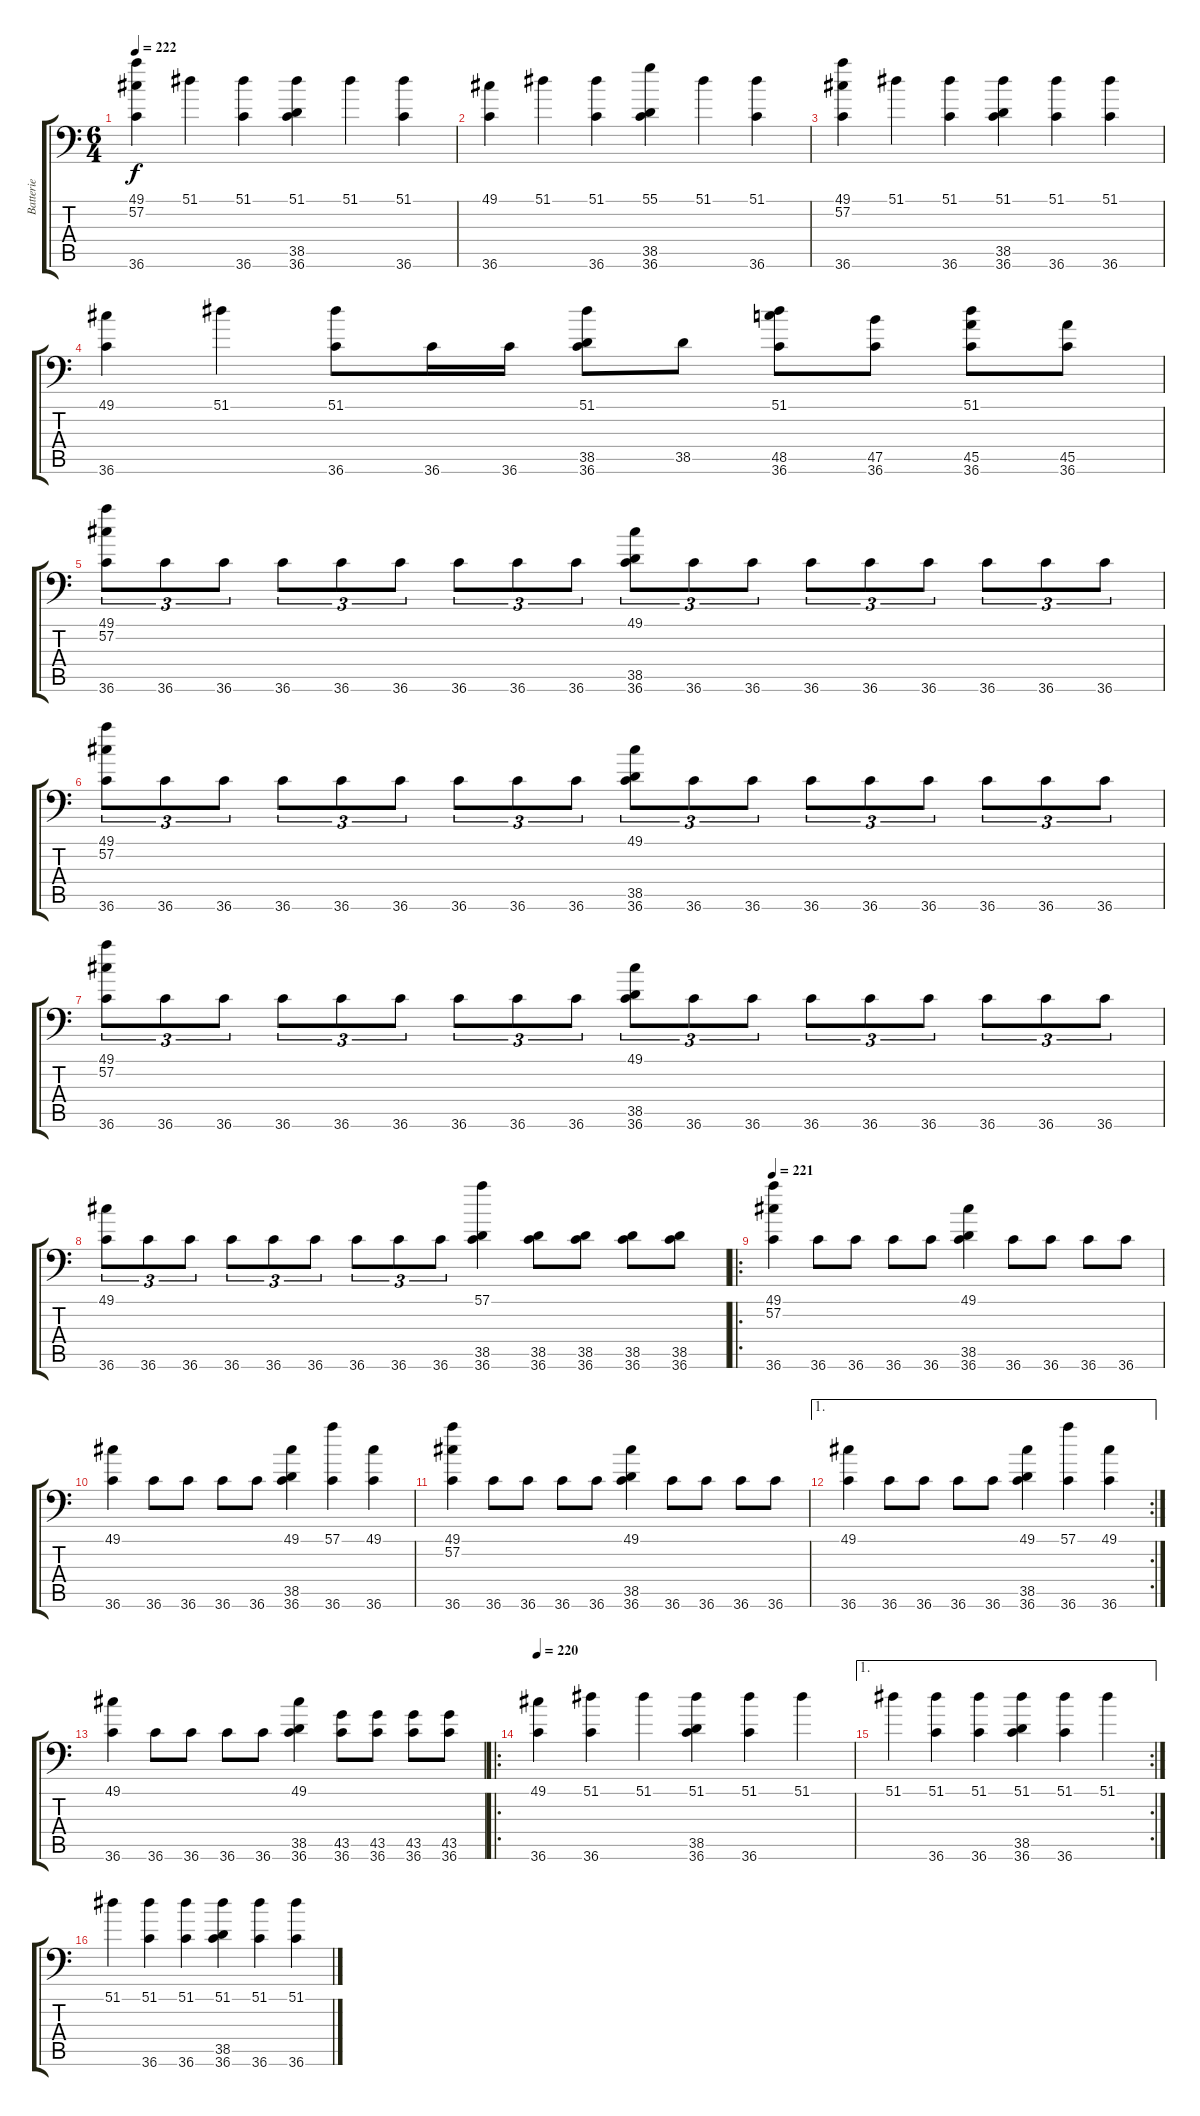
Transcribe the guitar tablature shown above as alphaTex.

\track ("Batterie" "Batterie") {instrument acousticgrandpiano}
\staff {score tabs}
\tuning (C-1 C-1 C-1 C-1 C-1 C-1) {hide}
\ts (6 4)
\tempo 222
\clef f4
\ks c
(49.1 57.2 36.6).4{dy f} 51.1.4 (51.1 36.6).4 (51.1 38.5 36.6).4 51.1.4 (51.1 36.6).4 |
(49.1 36.6).4 51.1.4 (51.1 36.6).4 (55.1 38.5 36.6).4 51.1.4 (51.1 36.6).4 |
(49.1 57.2 36.6).4 51.1.4 (51.1 36.6).4 (51.1 38.5 36.6).4 (51.1 36.6).4 (51.1 36.6).4 |
(49.1 36.6).4 51.1.4 (51.1 36.6).8 36.6.16 36.6.16 (51.1 38.5 36.6).8 38.5.8 (51.1 48.5 36.6).8 (47.5 36.6).8 (51.1 45.5 36.6).8 (45.5 36.6).8 |
(49.1 57.2 36.6).8{tu (3 2)} 36.6.8{tu (3 2)} 36.6.8{tu (3 2)} 36.6.8{tu (3 2)} 36.6.8{tu (3 2)} 36.6.8{tu (3 2)} 36.6.8{tu (3 2)} 36.6.8{tu (3 2)} 36.6.8{tu (3 2)} (49.1 38.5 36.6).8{tu (3 2)} 36.6.8{tu (3 2)} 36.6.8{tu (3 2)} 36.6.8{tu (3 2)} 36.6.8{tu (3 2)} 36.6.8{tu (3 2)} 36.6.8{tu (3 2)} 36.6.8{tu (3 2)} 36.6.8{tu (3 2)} |
(49.1 57.2 36.6).8{tu (3 2)} 36.6.8{tu (3 2)} 36.6.8{tu (3 2)} 36.6.8{tu (3 2)} 36.6.8{tu (3 2)} 36.6.8{tu (3 2)} 36.6.8{tu (3 2)} 36.6.8{tu (3 2)} 36.6.8{tu (3 2)} (49.1 38.5 36.6).8{tu (3 2)} 36.6.8{tu (3 2)} 36.6.8{tu (3 2)} 36.6.8{tu (3 2)} 36.6.8{tu (3 2)} 36.6.8{tu (3 2)} 36.6.8{tu (3 2)} 36.6.8{tu (3 2)} 36.6.8{tu (3 2)} |
(49.1 57.2 36.6).8{tu (3 2)} 36.6.8{tu (3 2)} 36.6.8{tu (3 2)} 36.6.8{tu (3 2)} 36.6.8{tu (3 2)} 36.6.8{tu (3 2)} 36.6.8{tu (3 2)} 36.6.8{tu (3 2)} 36.6.8{tu (3 2)} (49.1 38.5 36.6).8{tu (3 2)} 36.6.8{tu (3 2)} 36.6.8{tu (3 2)} 36.6.8{tu (3 2)} 36.6.8{tu (3 2)} 36.6.8{tu (3 2)} 36.6.8{tu (3 2)} 36.6.8{tu (3 2)} 36.6.8{tu (3 2)} |
(49.1 36.6).8{tu (3 2)} 36.6.8{tu (3 2)} 36.6.8{tu (3 2)} 36.6.8{tu (3 2)} 36.6.8{tu (3 2)} 36.6.8{tu (3 2)} 36.6.8{tu (3 2)} 36.6.8{tu (3 2)} 36.6.8{tu (3 2)} (57.1 38.5 36.6).4 (38.5 36.6).8 (38.5 36.6).8 (38.5 36.6).8 (38.5 36.6).8 |
\ro
\tempo 221
(49.1 57.2 36.6).4 36.6.8 36.6.8 36.6.8 36.6.8 (49.1 38.5 36.6).4 36.6.8 36.6.8 36.6.8 36.6.8 |
(49.1 36.6).4 36.6.8 36.6.8 36.6.8 36.6.8 (49.1 38.5 36.6).4 (57.1 36.6).4 (49.1 36.6).4 |
(49.1 57.2 36.6).4 36.6.8 36.6.8 36.6.8 36.6.8 (49.1 38.5 36.6).4 36.6.8 36.6.8 36.6.8 36.6.8 |
\ae 1
\rc 2
(49.1 36.6).4 36.6.8 36.6.8 36.6.8 36.6.8 (49.1 38.5 36.6).4 (57.1 36.6).4 (49.1 36.6).4 |
(49.1 36.6).4 36.6.8 36.6.8 36.6.8 36.6.8 (49.1 38.5 36.6).4 (43.5 36.6).8 (43.5 36.6).8 (43.5 36.6).8 (43.5 36.6).8 |
\ro
\tempo 220
(49.1 36.6).4 (51.1 36.6).4 51.1.4 (51.1 38.5 36.6).4 (51.1 36.6).4 51.1.4 |
\ae 1
\rc 2
51.1.4 (51.1 36.6).4 (51.1 36.6).4 (51.1 38.5 36.6).4 (51.1 36.6).4 51.1.4 |
51.1.4 (51.1 36.6).4 (51.1 36.6).4 (51.1 38.5 36.6).4 (51.1 36.6).4 (51.1 36.6).4
